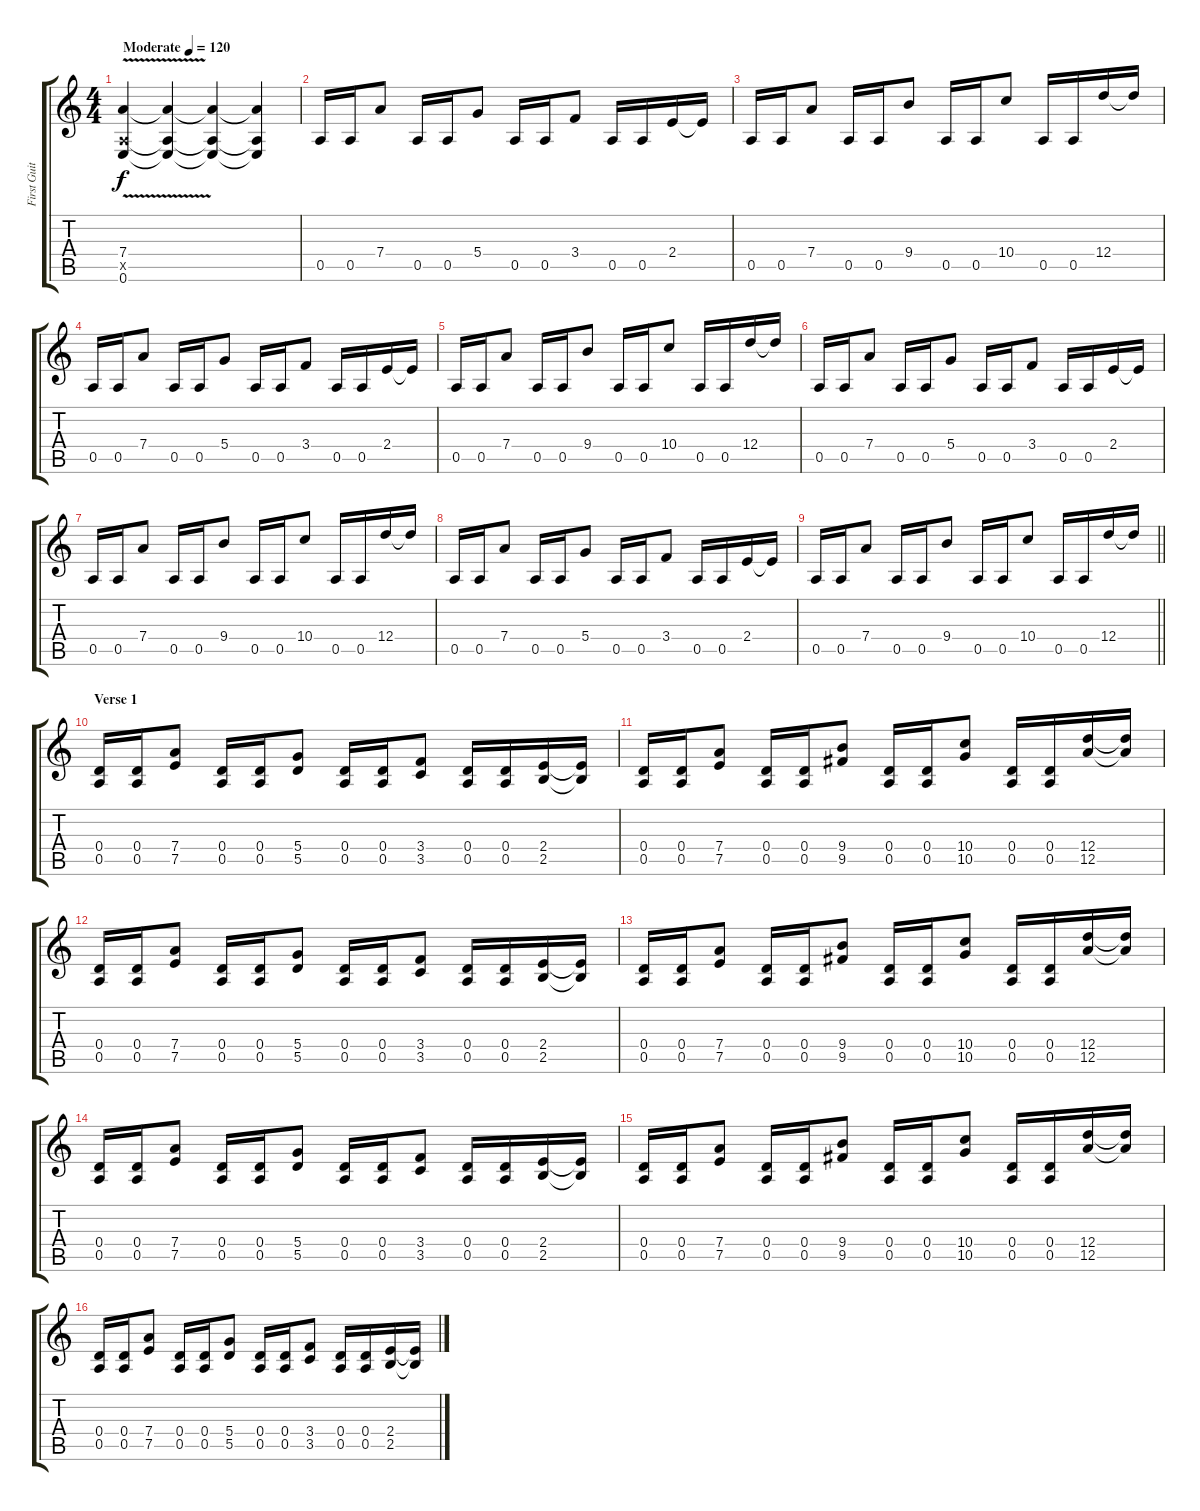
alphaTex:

\track ("First Guitar" "First Guit") {instrument distortionguitar}
\staff {score tabs}
\tuning (E4 B3 G3 D3 A2 E2) {hide}
\ts (4 4)
\tempo (120 "Moderate")
\clef g2
\ks c
(7.4{v} 0.5{x} 0.6).4{dy f instrument distortionguitar} (7.4{t} 0.5{t} 0.6{t}).4 (7.4{t} 0.5{t} 0.6{t}).4 (7.4{t} 0.5{t} 0.6{t}).4 |
0.5.16 0.5.16 7.4.8 0.5.16 0.5.16 5.4.8 0.5.16 0.5.16 3.4.8 0.5.16 0.5.16 2.4.16 2.4{t}.16 |
0.5.16 0.5.16 7.4.8 0.5.16 0.5.16 9.4.8 0.5.16 0.5.16 10.4.8 0.5.16 0.5.16 12.4.16 12.4{t}.16 |
0.5.16 0.5.16 7.4.8 0.5.16 0.5.16 5.4.8 0.5.16 0.5.16 3.4.8 0.5.16 0.5.16 2.4.16 2.4{t}.16 |
0.5.16 0.5.16 7.4.8 0.5.16 0.5.16 9.4.8 0.5.16 0.5.16 10.4.8 0.5.16 0.5.16 12.4.16 12.4{t}.16 |
0.5.16 0.5.16 7.4.8 0.5.16 0.5.16 5.4.8 0.5.16 0.5.16 3.4.8 0.5.16 0.5.16 2.4.16 2.4{t}.16 |
0.5.16 0.5.16 7.4.8 0.5.16 0.5.16 9.4.8 0.5.16 0.5.16 10.4.8 0.5.16 0.5.16 12.4.16 12.4{t}.16 |
0.5.16 0.5.16 7.4.8 0.5.16 0.5.16 5.4.8 0.5.16 0.5.16 3.4.8 0.5.16 0.5.16 2.4.16 2.4{t}.16 |
\barLineRight lightlight
0.5.16 0.5.16 7.4.8 0.5.16 0.5.16 9.4.8 0.5.16 0.5.16 10.4.8 0.5.16 0.5.16 12.4.16 12.4{t}.16 |
\section ("" "Verse 1")
(0.4 0.5).16 (0.4 0.5).16 (7.4 7.5).8 (0.4 0.5).16 (0.4 0.5).16 (5.4 5.5).8 (0.4 0.5).16 (0.4 0.5).16 (3.4 3.5).8 (0.4 0.5).16 (0.4 0.5).16 (2.4 2.5).16 (2.4{t} 2.5{t}).16 |
(0.4 0.5).16 (0.4 0.5).16 (7.4 7.5).8 (0.4 0.5).16 (0.4 0.5).16 (9.4 9.5).8 (0.4 0.5).16 (0.4 0.5).16 (10.4 10.5).8 (0.4 0.5).16 (0.4 0.5).16 (12.4 12.5).16 (12.4{t} 12.5{t}).16 |
(0.4 0.5).16 (0.4 0.5).16 (7.4 7.5).8 (0.4 0.5).16 (0.4 0.5).16 (5.4 5.5).8 (0.4 0.5).16 (0.4 0.5).16 (3.4 3.5).8 (0.4 0.5).16 (0.4 0.5).16 (2.4 2.5).16 (2.4{t} 2.5{t}).16 |
(0.4 0.5).16 (0.4 0.5).16 (7.4 7.5).8 (0.4 0.5).16 (0.4 0.5).16 (9.4 9.5).8 (0.4 0.5).16 (0.4 0.5).16 (10.4 10.5).8 (0.4 0.5).16 (0.4 0.5).16 (12.4 12.5).16 (12.4{t} 12.5{t}).16 |
(0.4 0.5).16 (0.4 0.5).16 (7.4 7.5).8 (0.4 0.5).16 (0.4 0.5).16 (5.4 5.5).8 (0.4 0.5).16 (0.4 0.5).16 (3.4 3.5).8 (0.4 0.5).16 (0.4 0.5).16 (2.4 2.5).16 (2.4{t} 2.5{t}).16 |
(0.4 0.5).16 (0.4 0.5).16 (7.4 7.5).8 (0.4 0.5).16 (0.4 0.5).16 (9.4 9.5).8 (0.4 0.5).16 (0.4 0.5).16 (10.4 10.5).8 (0.4 0.5).16 (0.4 0.5).16 (12.4 12.5).16 (12.4{t} 12.5{t}).16 |
(0.4 0.5).16 (0.4 0.5).16 (7.4 7.5).8 (0.4 0.5).16 (0.4 0.5).16 (5.4 5.5).8 (0.4 0.5).16 (0.4 0.5).16 (3.4 3.5).8 (0.4 0.5).16 (0.4 0.5).16 (2.4 2.5).16 (2.4{t} 2.5{t}).16
